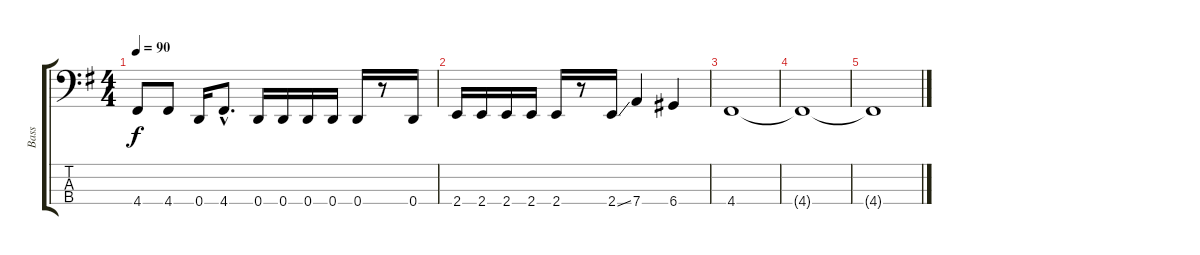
\track ("Bass" "Bass") {instrument electricbasspick}
\staff {score tabs}
\tuning (G2 D2 A1 D1) {hide}
\ts (4 4)
\tempo 90
\clef f4
\ks g
4.4.8{dy f} 4.4.8 0.4.16 4.4{hac}.8{d} 0.4.16 0.4.16 0.4.16 0.4.16 0.4.16 r.8 0.4.16 |
2.4.16 2.4.16 2.4.16 2.4.16 2.4.16 r.8 2.4{ss}.16 7.4.4 6.4.4 |
4.4.1 |
4.4{t}.1{volume 0} |
4.4{t}.1
